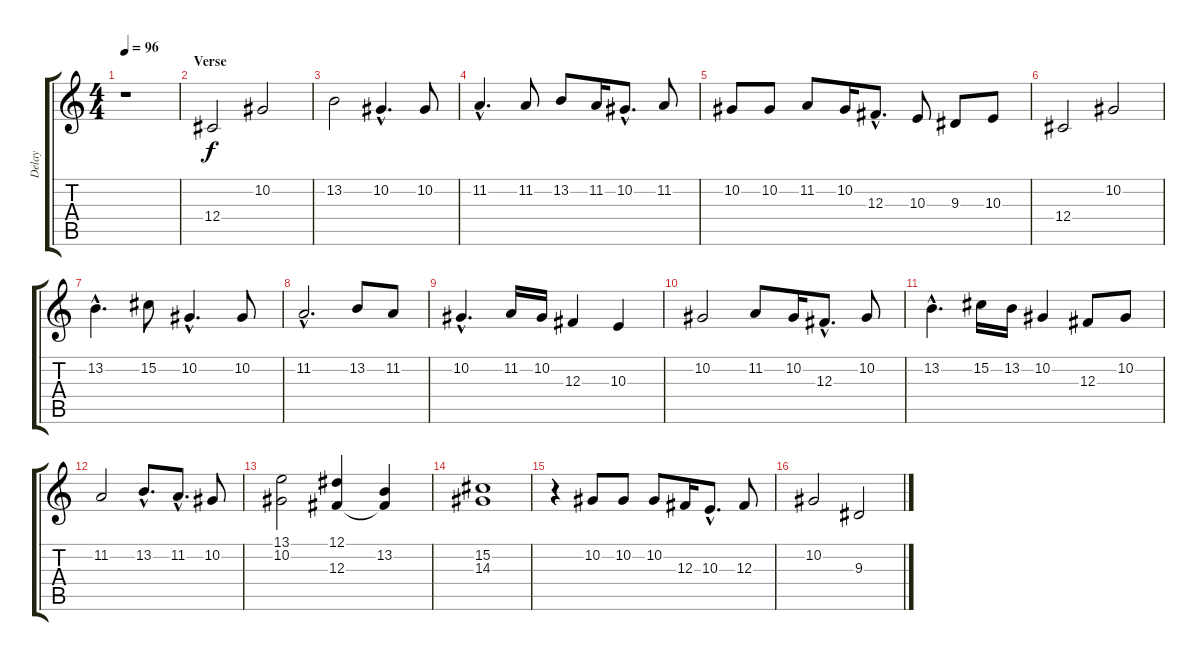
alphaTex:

\track ("Delay" "Delay") {instrument pad8sweep}
\staff {score tabs}
\tuning (Eb4 Bb3 Gb3 Db3 Ab2 Eb2) {hide}
\ts (4 4)
\tempo 96
\clef g2
\ks c
r.1{dy f} |
\section ("" "Verse")
12.4.2 10.2.2 |
13.2.2 10.2{hac}.4{d} 10.2.8 |
11.2{hac}.4{d} 11.2.8 13.2.8 11.2.16 10.2{hac}.8{d} 11.2.8 |
10.2.8 10.2.8 11.2.8 10.2.16 12.3{hac}.8{d} 10.3.8 9.3.8 10.3.8 |
12.4.2 10.2.2 |
13.2{hac}.4{d} 15.2.8 10.2{hac}.4{d} 10.2.8 |
11.2{hac}.2{d} 13.2.8 11.2.8 |
10.2{hac}.4{d} 11.2.16 10.2.16 12.3.4 10.3.4 |
\section ("" "")
10.2.2 11.2.8 10.2.16 12.3{hac}.8{d} 10.2.8 |
13.2{hac}.4{d} 15.2.16 13.2.16 10.2.4 12.3.8 10.2.8 |
11.2.2 13.2{hac}.8{d} 11.2{hac}.8{d} 10.2.8 |
(13.1 10.2).2 (12.1 12.3).4 (13.2 12.3{t}).4 |
(15.2 14.3).1 |
r.4 10.2.8 10.2.8 10.2.8 12.3.16 10.3{hac}.8{d} 12.3.8 |
10.2.2 9.3.2
